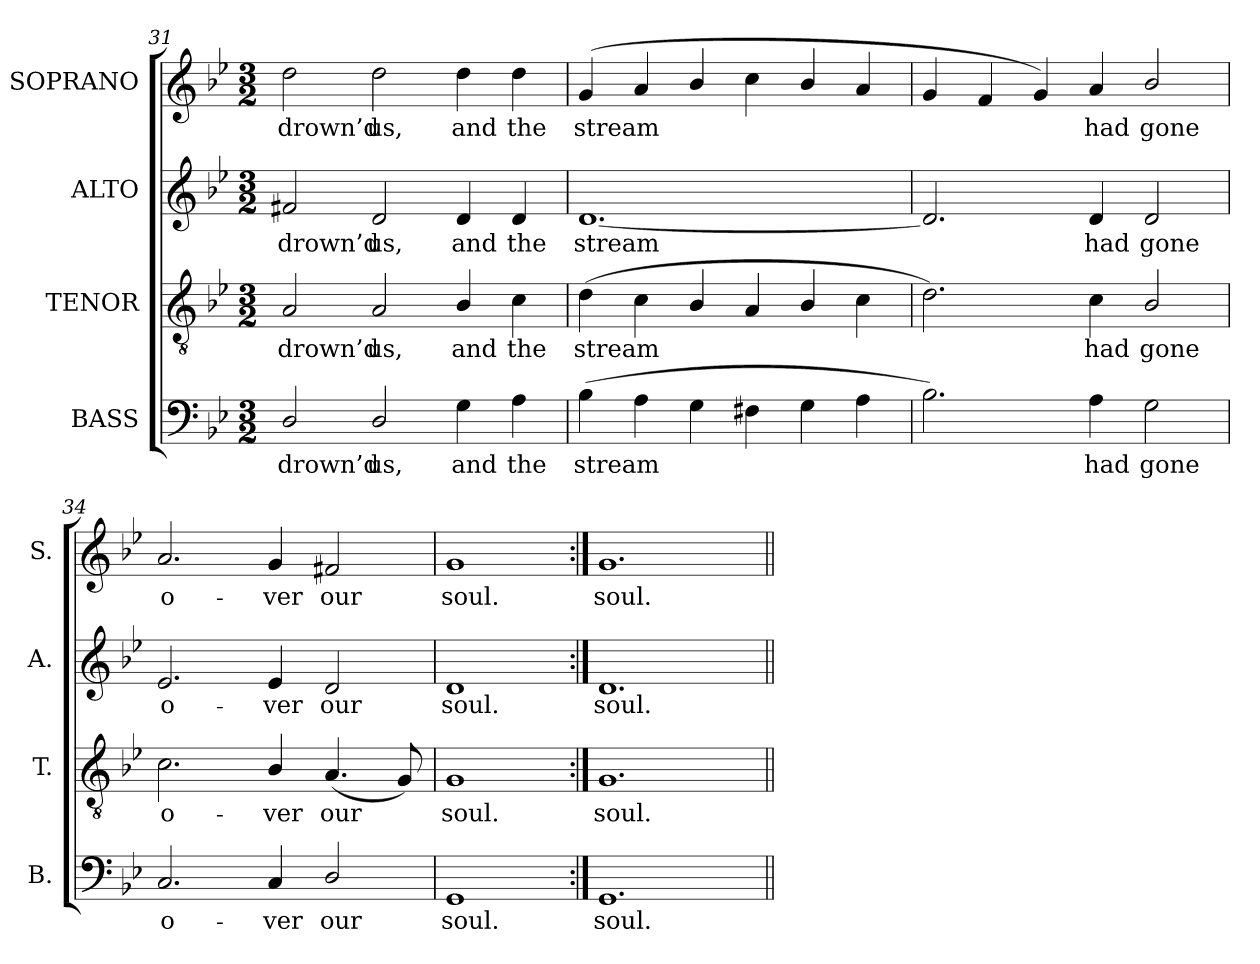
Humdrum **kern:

**kern	**text	**kern	**text	**kern	**text	**kern	**text
*part4	*part4	*part3	*part3	*part2	*part2	*part1	*part1
*staff4	*staff4	*staff3	*staff3	*staff2	*staff2	*staff1	*staff1
*I"BASS	*	*I"TENOR	*	*I"ALTO	*	*I"SOPRANO	*
*I'B.	*	*I'T.	*	*I'A.	*	*I'S.	*
*clefF4	*	*clefGv2	*	*clefG2	*	*clefG2	*
*	*	*ITrd7c12	*	*	*	*	*
*k[b-e-]	*	*k[b-e-]	*	*k[b-e-]	*	*k[b-e-]	*
*g:	*	*g:	*	*g:	*	*g:	*
*M3/2	*	*M3/2	*	*M3/2	*	*M3/2	*
=31	=31	=31	=31	=31	=31	=31	=31
!	!LO:LY:b:color=#000000	!	!	!	!	!	!
!	!	!	!LO:LY:b:color=#000000	!	!	!	!
!	!	!	!	!	!LO:LY:b:color=#000000	!	!
!	!	!	!	!	!	!	!LO:LY:b:color=#000000
2Di/	drown’d	2AAi/	drown’d	2f#Xi/	drown’d	2ddi\	drown’d
!	!LO:LY:b:color=#000000	!	!	!	!	!	!
!	!	!	!LO:LY:b:color=#000000	!	!	!	!
!	!	!	!	!	!LO:LY:b:color=#000000	!	!
!	!	!	!	!	!	!	!LO:LY:b:color=#000000
2Di/	us,	2AAi/	us,	2di/	us,	2ddi\	us,
!	!LO:LY:b:color=#000000	!	!	!	!	!	!
!	!	!	!LO:LY:b:color=#000000	!	!	!	!
!	!	!	!	!	!LO:LY:b:color=#000000	!	!
!	!	!	!	!	!	!	!LO:LY:b:color=#000000
4Gi\	and	4BB-i/	and	4di/	and	4ddi\	and
!	!LO:LY:b:color=#000000	!	!	!	!	!	!
!	!	!	!LO:LY:b:color=#000000	!	!	!	!
!	!	!	!	!	!LO:LY:b:color=#000000	!	!
!	!	!	!	!	!	!	!LO:LY:b:color=#000000
4Ai\	the	4Ci\	the	4di/	the	4ddi\	the
=32	=32	=32	=32	=32	=32	=32	=32
!	!LO:LY:b:color=#000000	!	!	!	!	!	!
!	!	!	!LO:LY:b:color=#000000	!	!	!	!
!	!	!	!	!	!LO:LY:b:color=#000000	!	!
!	!	!	!	!	!	!	!LO:LY:b:color=#000000
(4B-i\	stream	(4Di\	stream	[1.di	stream	(4gi/	stream
4Ai\	.	4Ci\	.	.	.	4ai/	.
4Gi\	.	4BB-i/	.	.	.	4b-i/	.
4F#Xi\	.	4AAi/	.	.	.	4cci\	.
4Gi\	.	4BB-i/	.	.	.	4b-i/	.
4Ai\	.	4Ci\	.	.	.	4ai/	.
!!LO:LB:g=z
=33	=33	=33	=33	=33	=33	=33	=33
2.B-i\)	.	2.Di\)	.	2.di/]	.	4gi/	.
.	.	.	.	.	.	4fi/	.
.	.	.	.	.	.	4gi/)	.
!	!LO:LY:b:color=#000000	!	!	!	!	!	!
!	!	!	!LO:LY:b:color=#000000	!	!	!	!
!	!	!	!	!	!LO:LY:b:color=#000000	!	!
!	!	!	!	!	!	!	!LO:LY:b:color=#000000
4Ai\	had	4Ci\	had	4di/	had	4ai/	had
!	!LO:LY:b:color=#000000	!	!	!	!	!	!
!	!	!	!LO:LY:b:color=#000000	!	!	!	!
!	!	!	!	!	!LO:LY:b:color=#000000	!	!
!	!	!	!	!	!	!	!LO:LY:b:color=#000000
2Gi\	gone	2BB-i/	gone	2di/	gone	2b-i/	gone
=34	=34	=34	=34	=34	=34	=34	=34
!	!LO:LY:b:color=#000000	!	!	!	!	!	!
!	!	!	!LO:LY:b:color=#000000	!	!	!	!
!	!	!	!	!	!LO:LY:b:color=#000000	!	!
!	!	!	!	!	!	!	!LO:LY:b:color=#000000
2.Ci/	o-	2.Ci\	o-	2.e-i/	o-	2.ai/	o-
!	!LO:LY:b:color=#000000	!	!	!	!	!	!
!	!	!	!LO:LY:b:color=#000000	!	!	!	!
!	!	!	!	!	!LO:LY:b:color=#000000	!	!
!	!	!	!	!	!	!	!LO:LY:b:color=#000000
4Ci/	-ver	4BB-i/	-ver	4e-i/	-ver	4gi/	-ver
!	!LO:LY:b:color=#000000	!	!	!	!	!	!
!	!	!	!LO:LY:b:color=#000000	!	!	!	!
!	!	!	!	!	!LO:LY:b:color=#000000	!	!
!	!	!	!	!	!	!	!LO:LY:b:color=#000000
2Di/	our	(4.AAi/	our	2di/	our	2f#Xi/	our
.	.	8GGi/)	.	.	.	.	.
=35	=35	=35	=35	=35	=35	=35	=35
!	!LO:LY:b:color=#000000	!	!	!	!	!	!
!	!	!	!LO:LY:b:color=#000000	!	!	!	!
!	!	!	!	!	!LO:LY:b:color=#000000	!	!
!	!	!	!	!	!	!	!LO:LY:b:color=#000000
1GGi	soul.	1GGi	soul.	1di	soul.	1gi	soul.
=36:|!	=36:|!	=36:|!	=36:|!	=36:|!	=36:|!	=36:|!	=36:|!
!	!LO:LY:b:color=#000000	!	!	!	!	!	!
!	!	!	!LO:LY:b:color=#000000	!	!	!	!
!	!	!	!	!	!LO:LY:b:color=#000000	!	!
!	!	!	!	!	!	!	!LO:LY:b:color=#000000
1.GGi	soul.	1.GGi	soul.	1.di	soul.	1.gi	soul.
=||	=||	=||	=||	=||	=||	=||	=||
*-	*-	*-	*-	*-	*-	*-	*-
